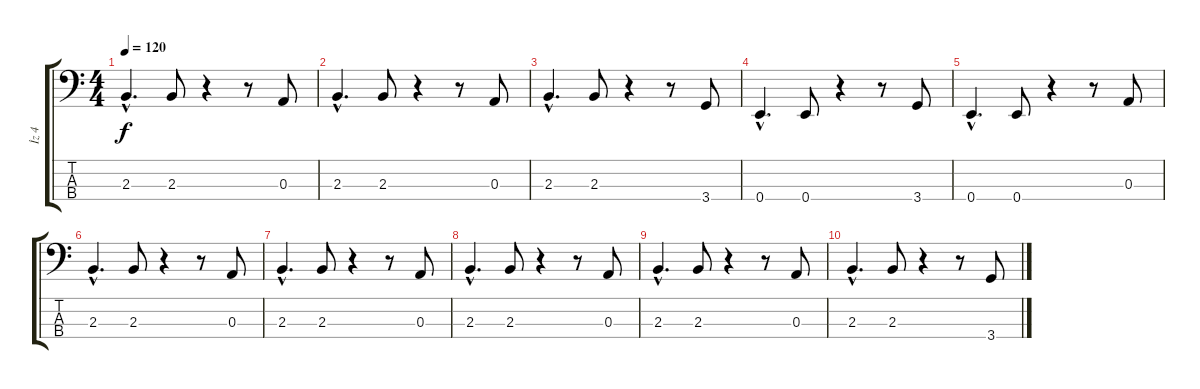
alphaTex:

\track ("İz 4" "İz 4") {instrument electricbassfinger}
\staff {score tabs}
\tuning (G2 D2 A1 E1) {hide}
\ts (4 4)
\tempo 120
\clef f4
\ks c
2.3{hac}.4{d dy f} 2.3.8 r.4 r.8 0.3.8 |
2.3{hac}.4{d} 2.3.8 r.4 r.8 0.3.8 |
2.3{hac}.4{d} 2.3.8 r.4 r.8 3.4.8 |
0.4{hac}.4{d} 0.4.8 r.4 r.8 3.4.8 |
0.4{hac}.4{d} 0.4.8 r.4 r.8 0.3.8 |
2.3{hac}.4{d} 2.3.8 r.4 r.8 0.3.8 |
2.3{hac}.4{d} 2.3.8 r.4 r.8 0.3.8 |
2.3{hac}.4{d} 2.3.8 r.4 r.8 0.3.8 |
2.3{hac}.4{d} 2.3.8 r.4 r.8 0.3.8 |
2.3{hac}.4{d} 2.3.8 r.4 r.8 3.4.8
